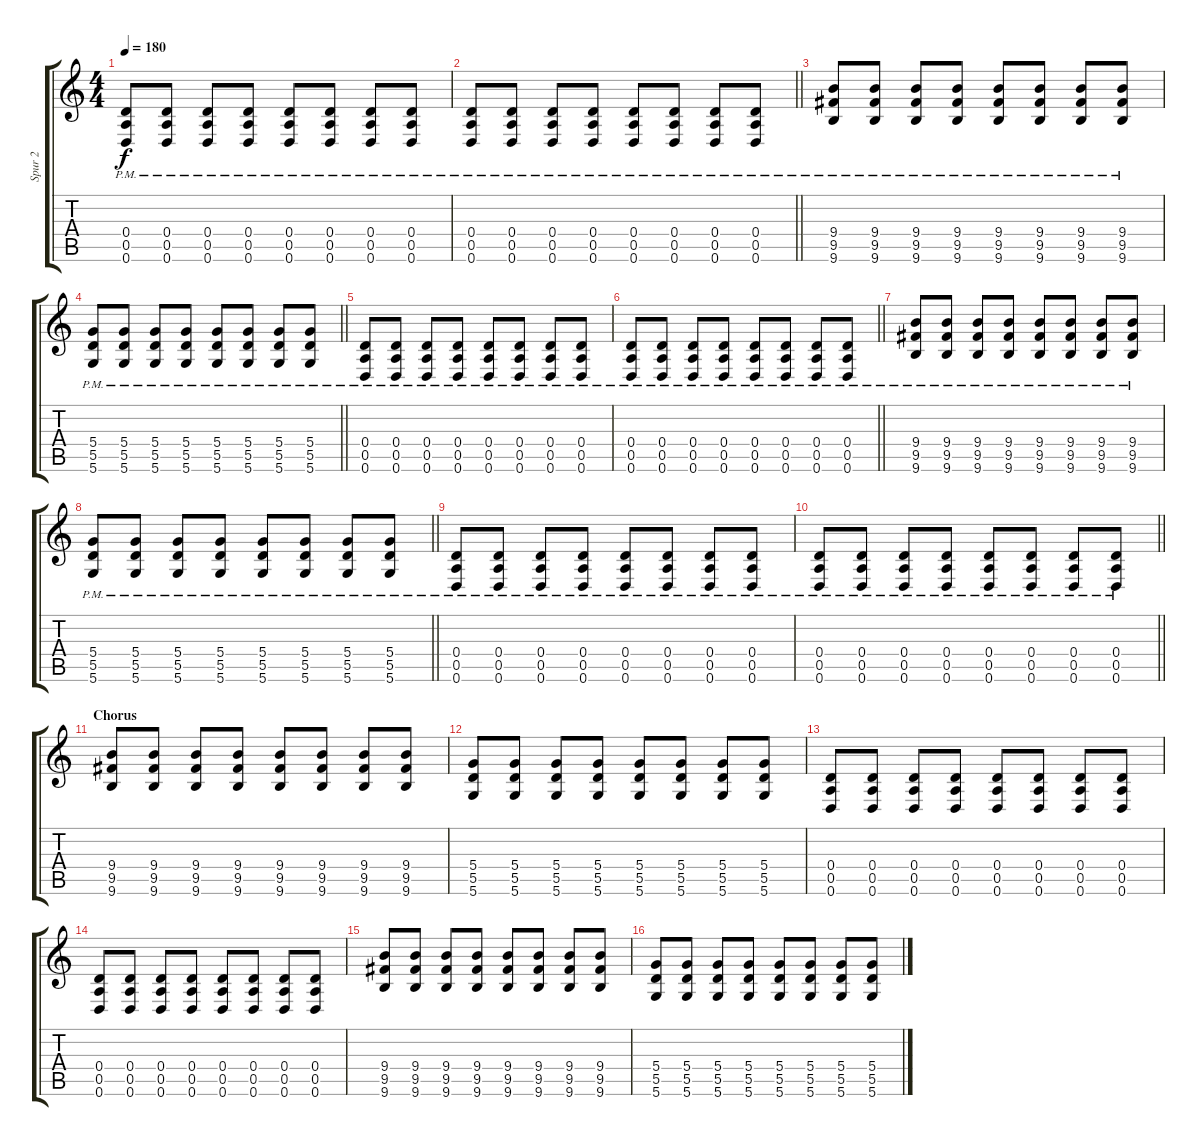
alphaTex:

\track ("Spur 2" "Spur 2") {instrument overdrivenguitar}
\staff {score tabs}
\tuning (E4 B3 G3 D3 A2 D2) {hide}
\ts (4 4)
\tempo 180
\clef g2
\ks c
(0.4 0.5 0.6{pm}).8{dy f} (0.4 0.5 0.6{pm}).8 (0.4 0.5 0.6{pm}).8 (0.4 0.5 0.6{pm}).8 (0.4 0.5 0.6{pm}).8 (0.4 0.5 0.6{pm}).8 (0.4 0.5 0.6{pm}).8 (0.4 0.5 0.6{pm}).8 |
\barLineRight lightlight
(0.4 0.5 0.6{pm}).8 (0.4 0.5 0.6{pm}).8 (0.4 0.5 0.6{pm}).8 (0.4 0.5 0.6{pm}).8 (0.4 0.5 0.6{pm}).8 (0.4 0.5 0.6{pm}).8 (0.4 0.5 0.6{pm}).8 (0.4 0.5 0.6{pm}).8 |
(9.4 9.5 9.6{pm}).8 (9.4 9.5 9.6{pm}).8 (9.4 9.5 9.6{pm}).8 (9.4 9.5 9.6{pm}).8 (9.4 9.5 9.6{pm}).8 (9.4 9.5 9.6{pm}).8 (9.4 9.5 9.6{pm}).8 (9.4 9.5 9.6{pm}).8 |
\barLineRight lightlight
(5.4 5.5 5.6{pm}).8 (5.4 5.5 5.6{pm}).8 (5.4 5.5 5.6{pm}).8 (5.4 5.5 5.6{pm}).8 (5.4 5.5 5.6{pm}).8 (5.4 5.5 5.6{pm}).8 (5.4 5.5 5.6{pm}).8 (5.4 5.5 5.6{pm}).8 |
(0.4 0.5 0.6{pm}).8 (0.4 0.5 0.6{pm}).8 (0.4 0.5 0.6{pm}).8 (0.4 0.5 0.6{pm}).8 (0.4 0.5 0.6{pm}).8 (0.4 0.5 0.6{pm}).8 (0.4 0.5 0.6{pm}).8 (0.4 0.5 0.6{pm}).8 |
\barLineRight lightlight
(0.4 0.5 0.6{pm}).8 (0.4 0.5 0.6{pm}).8 (0.4 0.5 0.6{pm}).8 (0.4 0.5 0.6{pm}).8 (0.4 0.5 0.6{pm}).8 (0.4 0.5 0.6{pm}).8 (0.4 0.5 0.6{pm}).8 (0.4 0.5 0.6{pm}).8 |
(9.4 9.5 9.6{pm}).8 (9.4 9.5 9.6{pm}).8 (9.4 9.5 9.6{pm}).8 (9.4 9.5 9.6{pm}).8 (9.4 9.5 9.6{pm}).8 (9.4 9.5 9.6{pm}).8 (9.4 9.5 9.6{pm}).8 (9.4 9.5 9.6{pm}).8 |
\barLineRight lightlight
(5.4 5.5 5.6{pm}).8 (5.4 5.5 5.6{pm}).8 (5.4 5.5 5.6{pm}).8 (5.4 5.5 5.6{pm}).8 (5.4 5.5 5.6{pm}).8 (5.4 5.5 5.6{pm}).8 (5.4 5.5 5.6{pm}).8 (5.4 5.5 5.6{pm}).8 |
(0.4 0.5 0.6{pm}).8 (0.4 0.5 0.6{pm}).8 (0.4 0.5 0.6{pm}).8 (0.4 0.5 0.6{pm}).8 (0.4 0.5 0.6{pm}).8 (0.4 0.5 0.6{pm}).8 (0.4 0.5 0.6{pm}).8 (0.4 0.5 0.6{pm}).8 |
\barLineRight lightlight
(0.4 0.5 0.6{pm}).8 (0.4 0.5 0.6{pm}).8 (0.4 0.5 0.6{pm}).8 (0.4 0.5 0.6{pm}).8 (0.4 0.5 0.6{pm}).8 (0.4 0.5 0.6{pm}).8 (0.4 0.5 0.6{pm}).8 (0.4 0.5 0.6{pm}).8 |
\section ("" "Chorus")
(9.4 9.5 9.6).8 (9.4 9.5 9.6).8 (9.4 9.5 9.6).8 (9.4 9.5 9.6).8 (9.4 9.5 9.6).8 (9.4 9.5 9.6).8 (9.4 9.5 9.6).8 (9.4 9.5 9.6).8 |
(5.4 5.5 5.6).8 (5.4 5.5 5.6).8 (5.4 5.5 5.6).8 (5.4 5.5 5.6).8 (5.4 5.5 5.6).8 (5.4 5.5 5.6).8 (5.4 5.5 5.6).8 (5.4 5.5 5.6).8 |
(0.4 0.5 0.6).8 (0.4 0.5 0.6).8 (0.4 0.5 0.6).8 (0.4 0.5 0.6).8 (0.4 0.5 0.6).8 (0.4 0.5 0.6).8 (0.4 0.5 0.6).8 (0.4 0.5 0.6).8 |
(0.4 0.5 0.6).8 (0.4 0.5 0.6).8 (0.4 0.5 0.6).8 (0.4 0.5 0.6).8 (0.4 0.5 0.6).8 (0.4 0.5 0.6).8 (0.4 0.5 0.6).8 (0.4 0.5 0.6).8 |
(9.4 9.5 9.6).8 (9.4 9.5 9.6).8 (9.4 9.5 9.6).8 (9.4 9.5 9.6).8 (9.4 9.5 9.6).8 (9.4 9.5 9.6).8 (9.4 9.5 9.6).8 (9.4 9.5 9.6).8 |
(5.4 5.5 5.6).8 (5.4 5.5 5.6).8 (5.4 5.5 5.6).8 (5.4 5.5 5.6).8 (5.4 5.5 5.6).8 (5.4 5.5 5.6).8 (5.4 5.5 5.6).8 (5.4 5.5 5.6).8
